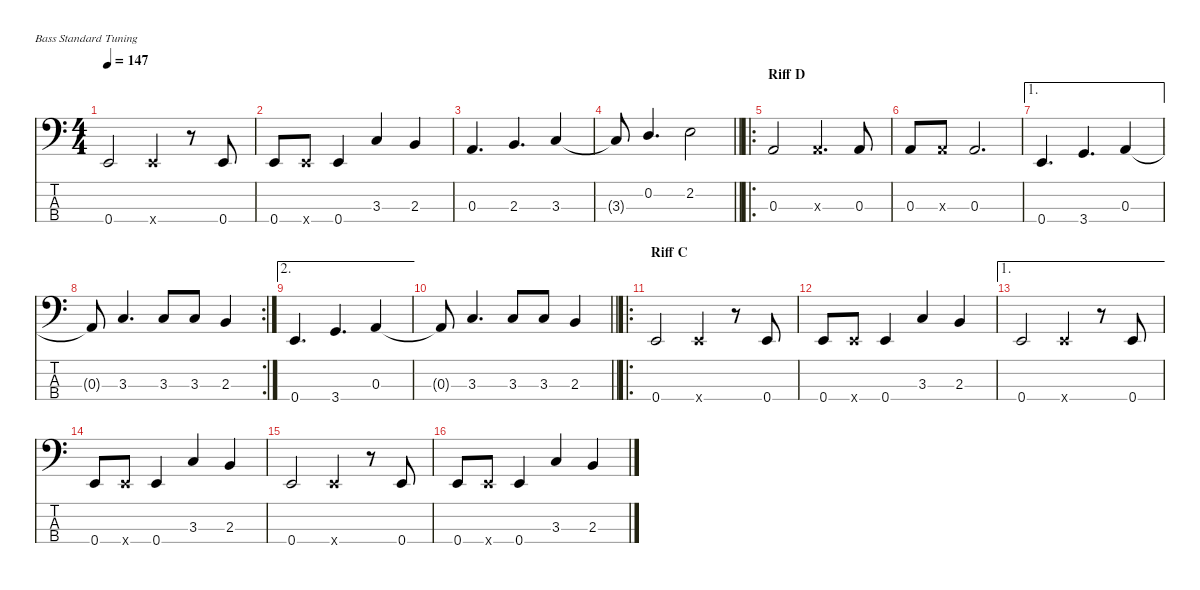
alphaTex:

\defaultSystemsLayout 4
\hideDynamics
\bracketExtendMode nobrackets
\singleTrackTrackNamePolicy hidden
\multiTrackTrackNamePolicy hidden
\firstSystemTrackNameMode fullname
\otherSystemsTrackNameOrientation horizontal
\track ("Track 4" "el.bs.") {instrument electricbassfinger}
\staff {score tabs}
\tuning (G2 D2 A1 E1)
\ts (4 4)
\tempo 147
\clef f4
\ks c
0.4.2{dy fff beam Up} 0.4{x}.4{dy f beam Up} r.8{beam Up} 0.4.8{beam Up} |
0.4.8{beam Up} 0.4{x}.8{beam Up} 0.4.4{beam Up} 3.3.4{beam Up} 2.3.4{beam Up} |
0.3.4{d beam Up} 2.3.4{d beam Up} 3.3.4{beam Up} |
\barLineRight lightlight
3.3{t}.8{beam Up} 0.2.4{d beam Up} 2.2.2{beam Down} |
\ro
\section ("" "Riff D")
0.3.2{beam Up} 0.3{x}.4{d beam Up} 0.3.8{beam Up} |
0.3.8{beam Up} 0.3{x}.8{beam Up} 0.3.2{d beam Up} |
\ae 1
0.4.4{d beam Up} 3.4.4{d beam Up} 0.3.4{beam Up} |
\rc 2
0.3{t}.8{beam Up} 3.3.4{d beam Up} 3.3.8{beam Up} 3.3.8{beam Up} 2.3.4{beam Up} |
\ae 2
0.4.4{d beam Up} 3.4.4{d beam Up} 0.3.4{beam Up} |
\barLineRight lightlight
0.3{t}.8{beam Up} 3.3.4{d beam Up} 3.3.8{beam Up} 3.3.8{beam Up} 2.3.4{beam Up} |
\ro
\section ("" "Riff C")
0.4.2{dy fff beam Up} 0.4{x}.4{dy f beam Up} r.8{beam Up} 0.4.8{beam Up} |
0.4.8{beam Up} 0.4{x}.8{beam Up} 0.4.4{beam Up} 3.3.4{beam Up} 2.3.4{beam Up} |
\ae 1
0.4.2{dy fff beam Up} 0.4{x}.4{dy f beam Up} r.8{beam Up} 0.4.8{beam Up} |
0.4.8{beam Up} 0.4{x}.8{beam Up} 0.4.4{beam Up} 3.3.4{beam Up} 2.3.4{beam Up} |
0.4.2{dy fff beam Up} 0.4{x}.4{dy f beam Up} r.8{beam Up} 0.4.8{beam Up} |
0.4.8{beam Up} 0.4{x}.8{beam Up} 0.4.4{beam Up} 3.3.4{beam Up} 2.3.4{beam Up}
